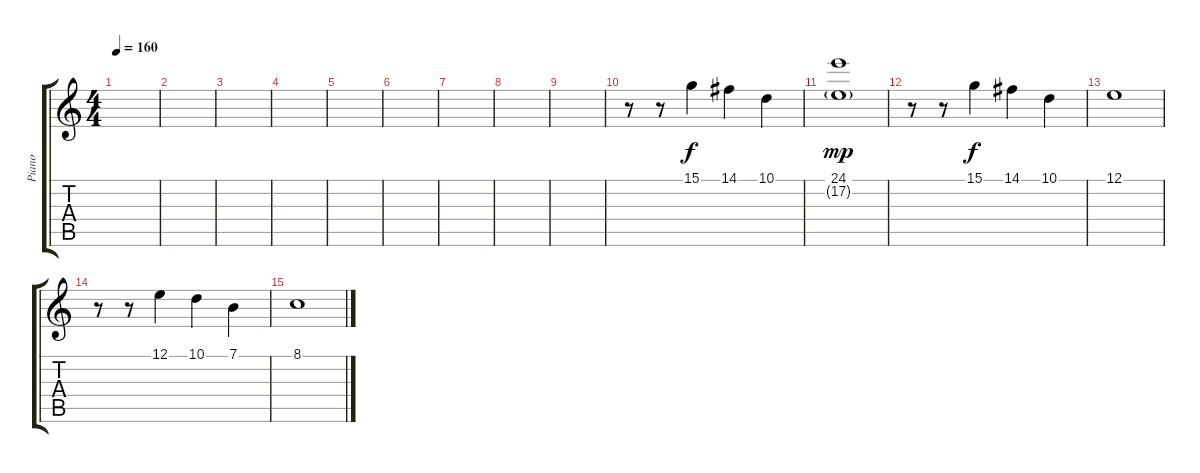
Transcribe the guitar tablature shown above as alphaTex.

\track ("Piano" "Piano") {instrument acousticgrandpiano}
\staff {score tabs}
\tuning (E4 B3 G3 D3 A2 E2) {hide}
\ts (4 4)
\tempo 160
\clef g2
\ks c
|
|
|
|
|
|
|
|
|
r.8 r.8 15.1.4 14.1.4 10.1.4 |
(24.1 17.2{g}).1{dy mp} |
r.8 r.8 15.1.4{dy f} 14.1.4 10.1.4 |
12.1.1 |
r.8 r.8 12.1.4 10.1.4 7.1.4 |
8.1.1
